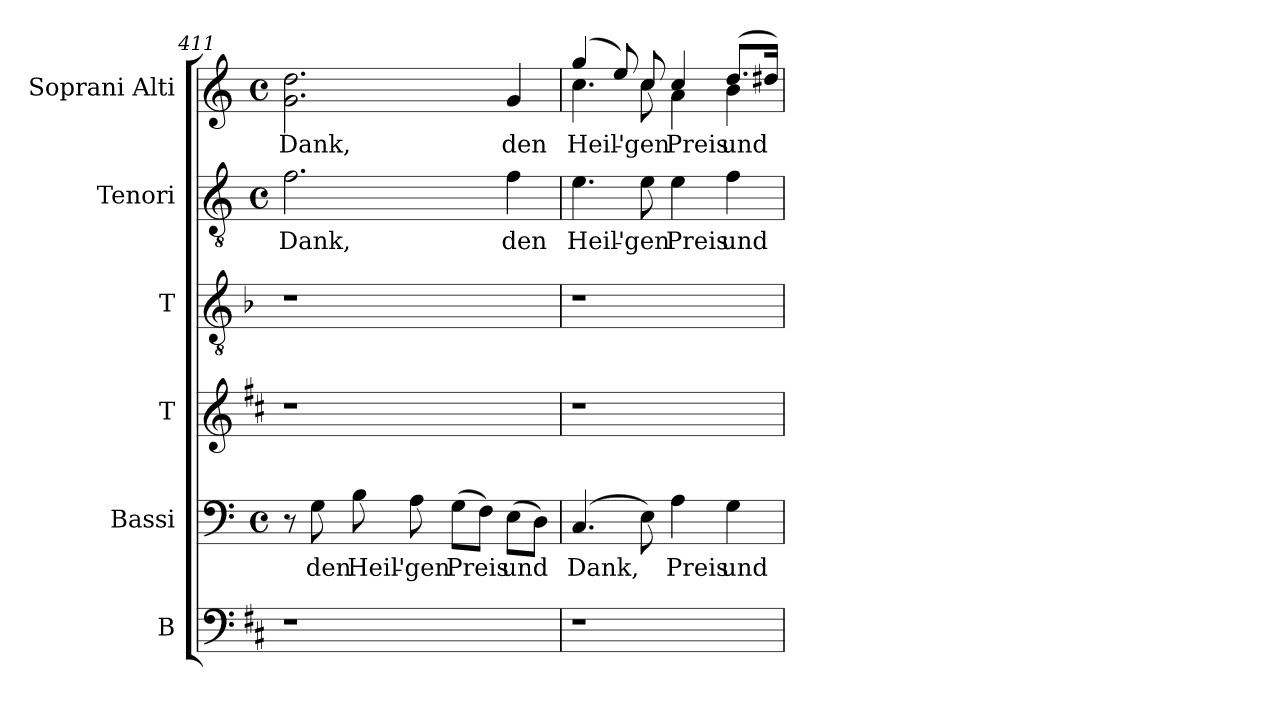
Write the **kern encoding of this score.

**kern	**kern	**text	**kern	**kern	**kern	**text	**kern	**text
*part6	*part5	*part5	*part4	*part3	*part2	*part2	*part1	*part1
*staff6	*staff5	*staff5	*staff4	*staff3	*staff2	*staff2	*staff1	*staff1
*I"B	*I"Bassi	*	*I"T	*I"T	*I"Tenori	*	*I"Soprani  Alti	*
*I'B	*I'B	*	*I'T	*I'T	*I'T	*	*I'S  A	*
!!LO:LB:g=z
*clefF4	*clefF4	*	*clefG2	*clefGv2	*clefGv2	*	*clefG2	*
*k[f#c#]	*k[]	*	*k[f#c#]	*k[b-]	*k[]	*	*k[]	*
*D:	*C:	*	*D:	*F:	*C:	*	*C:	*
*	*M4/4	*	*	*	*M4/4	*	*M4/4	*
*	*met(c)	*	*	*	*met(c)	*	*met(c)	*
=411	=411	=411	=411	=411	=411	=411	=411	=411
!	!	!	!	!	!	!LO:LY:b:cj	!	!LO:LY:b:cj
1r	8r	.	1r	1r	2.f\	Dank,	2.dd\ 2.g\	Dank,
!	!	!LO:LY:b:cj	!	!	!	!	!	!
.	8G\	den	.	.	.	.	.	.
!	!	!LO:LY:b:cj	!	!	!	!	!	!
.	8B\	Heil'-	.	.	.	.	.	.
!	!	!LO:LY:b:rj	!	!	!	!	!	!
.	8A\	-gen	.	.	.	.	.	.
!	!	!LO:LY:b:cj	!	!	!	!	!	!
.	(>8G\L	Preis	.	.	.	.	.	.
.	8F\J)	.	.	.	.	.	.	.
!	!	!LO:LY:b:cj	!	!	!	!LO:LY:b:cj	!	!LO:LY:b:cj
.	(>8E\L	und	.	.	4f\	den	4g/	den
.	8D\J)	.	.	.	.	.	.	.
=412	=412	=412	=412	=412	=412	=412	=412	=412
!	!	!LO:LY:b:cj	!	!	!	!LO:LY:b:cj	!	!LO:LY:b:cj
*	*	*	*	*	*	*	*^	*
1r	(>4.C/	Dank,	1r	1r	4.e\	Heil'-	(>4gg/	4.cc\	Heil'-
.	.	.	.	.	.	.	8ee/)	.	.
!	!	!	!	!	!	!LO:LY:b:cj	!	!	!LO:LY:b:cj
.	8E\)	.	.	.	8e\	-gen	8cc/	8cc\	-gen
!	!	!LO:LY:b:cj	!	!	!	!LO:LY:b:cj	!	!	!LO:LY:b:cj
.	4A\	Preis	.	.	4e\	Preis	4cc/	4a\	Preis
!	!	!LO:LY:b:cj	!	!	!	!LO:LY:b:cj	!	!	!LO:LY:b:cj
.	4G\	und	.	.	4f\	und	(>8.dd/L	4b\	und
.	.	.	.	.	.	.	16dd#X/J)	.	.
*	*	*	*	*	*	*	*v	*v	*
=	=	=	=	=	=	=	=	=
*-	*-	*-	*-	*-	*-	*-	*-	*-
